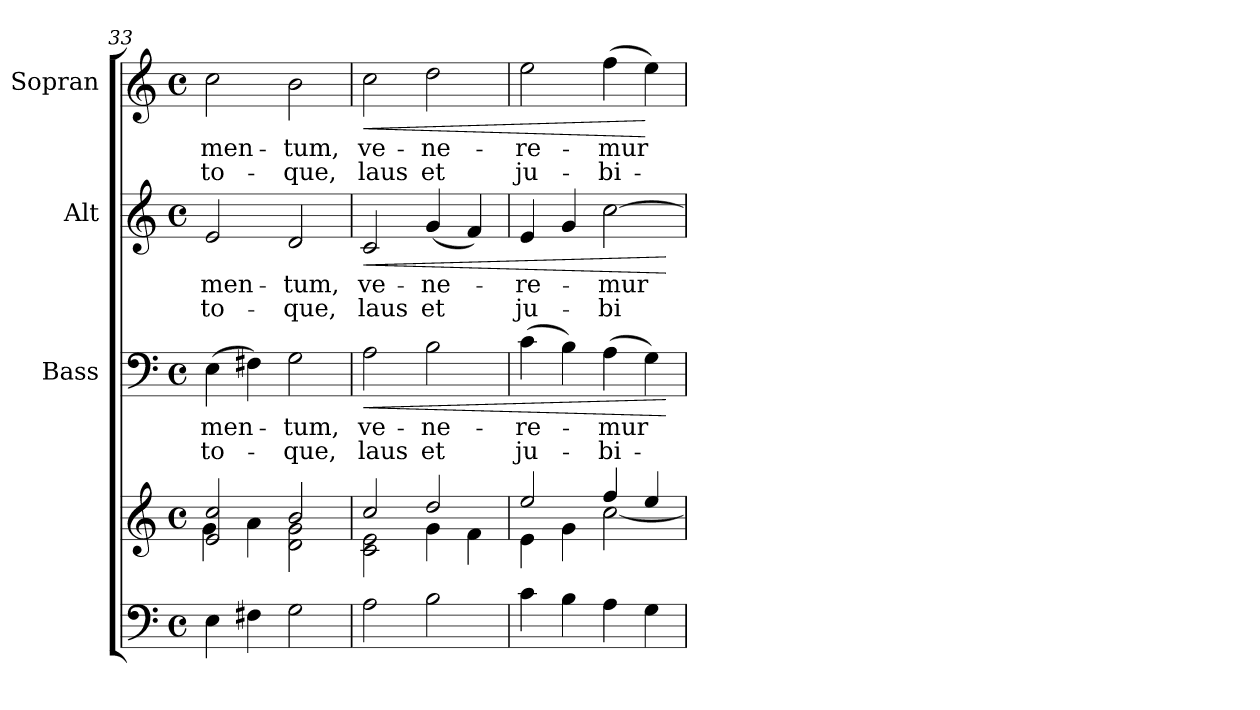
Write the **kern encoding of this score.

**kern	**kern	**kern	**text	**text	**dynam	**kern	**text	**text	**dynam	**kern	**text	**text	**dynam
*part4	*part4	*part3	*part3	*part3	*part3	*part2	*part2	*part2	*part2	*part1	*part1	*part1	*part1
*staff5	*staff4	*staff3	*staff3	*staff3	*staff3	*staff2	*staff2	*staff2	*staff2	*staff1	*staff1	*staff1	*staff1
*	*	*I"Bass	*	*	*	*I"Alt	*	*	*	*I"Sopran	*	*	*
*	*	*I'B.	*	*	*	*I'A.	*	*	*	*I'S.	*	*	*
*clefF4	*clefG2	*clefF4	*	*	*	*clefG2	*	*	*	*clefG2	*	*	*
*k[]	*k[]	*k[]	*	*	*	*k[]	*	*	*	*k[]	*	*	*
*C:	*C:	*C:	*	*	*	*C:	*	*	*	*C:	*	*	*
*M4/4	*M4/4	*M4/4	*	*	*	*M4/4	*	*	*	*M4/4	*	*	*
*met(c)	*met(c)	*met(c)	*	*	*	*met(c)	*	*	*	*met(c)	*	*	*
=33	=33	=33	=33	=33	=33	=33	=33	=33	=33	=33	=33	=33	=33
*	*^	*	*	*	*	*	*	*	*	*	*	*	*
!	!	!	!	!LO:LY:b	!LO:LY:b	!	!	!LO:LY:b	!LO:LY:b	!	!	!LO:LY:b	!LO:LY:b	!
4E\	2e/ 2cc/	4g\	(>4E\	-men-	-to-	.	2e/	-men-	-to-	.	2cc\	-men-	-to-	.
4F#X\	.	4a\	4F#X\)	.	.	.	.	.	.	.	.	.	.	.
!	!	!	!	!LO:LY:b	!LO:LY:b	!	!	!LO:LY:b	!LO:LY:b	!	!	!LO:LY:b	!LO:LY:b	!
2G\	2b/	2d\ 2g\	2G\	-tum,	-que,	.	2d/	-tum,	-que,	.	2b\	-tum,	-que,	.
=34	=34	=34	=34	=34	=34	=34	=34	=34	=34	=34	=34	=34	=34	=34
!	!	!	!	!LO:LY:b	!LO:LY:b	!LO:HP:b	!	!LO:LY:b	!LO:LY:b	!LO:HP:b	!	!LO:LY:b	!LO:LY:b	!LO:HP:b
2A\	2cc/	2c\ 2e\	2A\	ve-	laus	<	2c/	ve-	laus	<	2cc\	ve-	laus	<
!	!	!	!	!LO:LY:b	!LO:LY:b	!	!	!LO:LY:b	!LO:LY:b	!	!	!LO:LY:b	!LO:LY:b	!
2B\	2dd/	4g\	2B\	-ne-	et	.	(<4g/	-ne-	et	.	2dd\	-ne-	et	.
.	.	4f\	.	.	.	.	4f/)	.	.	.	.	.	.	.
=35	=35	=35	=35	=35	=35	=35	=35	=35	=35	=35	=35	=35	=35	=35
!	!	!	!	!LO:LY:b	!LO:LY:b	!	!	!LO:LY:b	!LO:LY:b	!	!	!LO:LY:b	!LO:LY:b	!
4c\	2ee/	4e\	(>4c\	-re-	ju-	.	4e/	-re-	ju-	.	2ee\	-re-	ju-	.
4B\	.	4g\	4B\)	.	.	.	4g/	.	.	.	.	.	.	.
!	!	!	!	!LO:LY:b	!LO:LY:b	!	!	!LO:LY:b	!LO:LY:b	!	!	!LO:LY:b	!LO:LY:b	!
4A\	4ff/	[<2cc\	(>4A\	-mur	-bi-	.	[2cc\	-mur	-bi-	.	(>4ff\	-mur	-bi-	.
4G\	4ee/	.	4G\)	.	.	.	.	.	.	.	4ee\)	.	.	[
*	*v	*v	*	*	*	*	*	*	*	*	*	*	*	*
.	.	.	.	.	[	.	.	.	[	.	.	.	.
=	=	=	=	=	=	=	=	=	=	=	=	=	=
*-	*-	*-	*-	*-	*-	*-	*-	*-	*-	*-	*-	*-	*-
